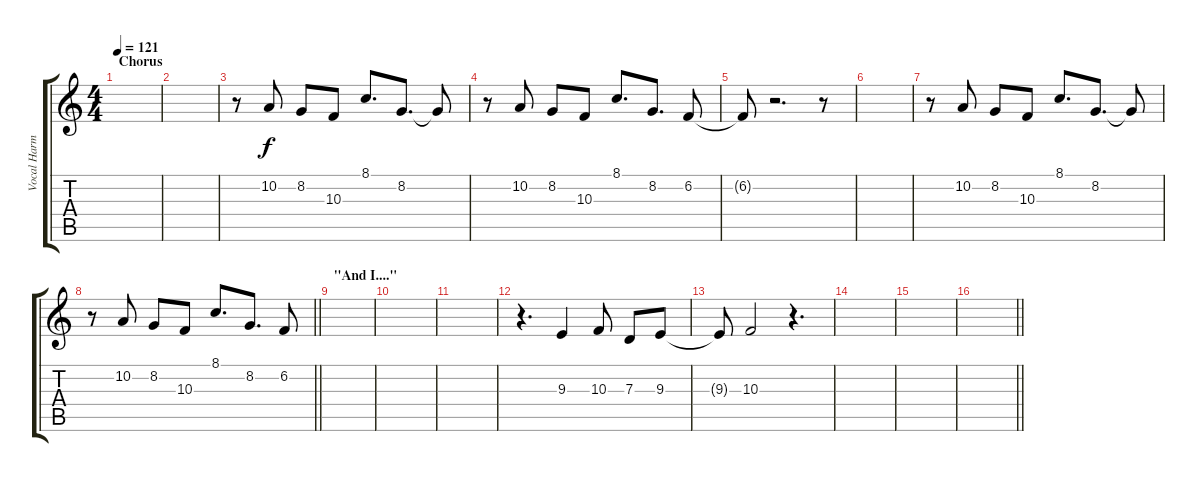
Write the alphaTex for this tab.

\track ("Vocal Harmonie" "Vocal Harm") {instrument viola}
\staff {score tabs}
\tuning (E4 B3 G3 D3 A2 D2) {hide}
\ts (4 4)
\section ("" "Chorus")
\tempo 121
\clef g2
\ks c
|
|
r.8 10.2.8 8.2.8 10.3.8 8.1.8{d} 8.2.8{d} 8.2{t}.8 |
r.8 10.2.8 8.2.8 10.3.8 8.1.8{d} 8.2.8{d} 6.2.8 |
6.2{t}.8 r.2{d} r.8 |
|
r.8 10.2.8 8.2.8 10.3.8 8.1.8{d} 8.2.8{d} 8.2{t}.8 |
\barLineRight lightlight
r.8 10.2.8 8.2.8 10.3.8 8.1.8{d} 8.2.8{d} 6.2.8 |
\section ("" "\"And I....\"")
|
|
|
r.4{d} 9.3.4 10.3.8 7.3.8 9.3.8 |
9.3{t}.8 10.3.2 r.4{d} |
|
|
\barLineRight lightlight
